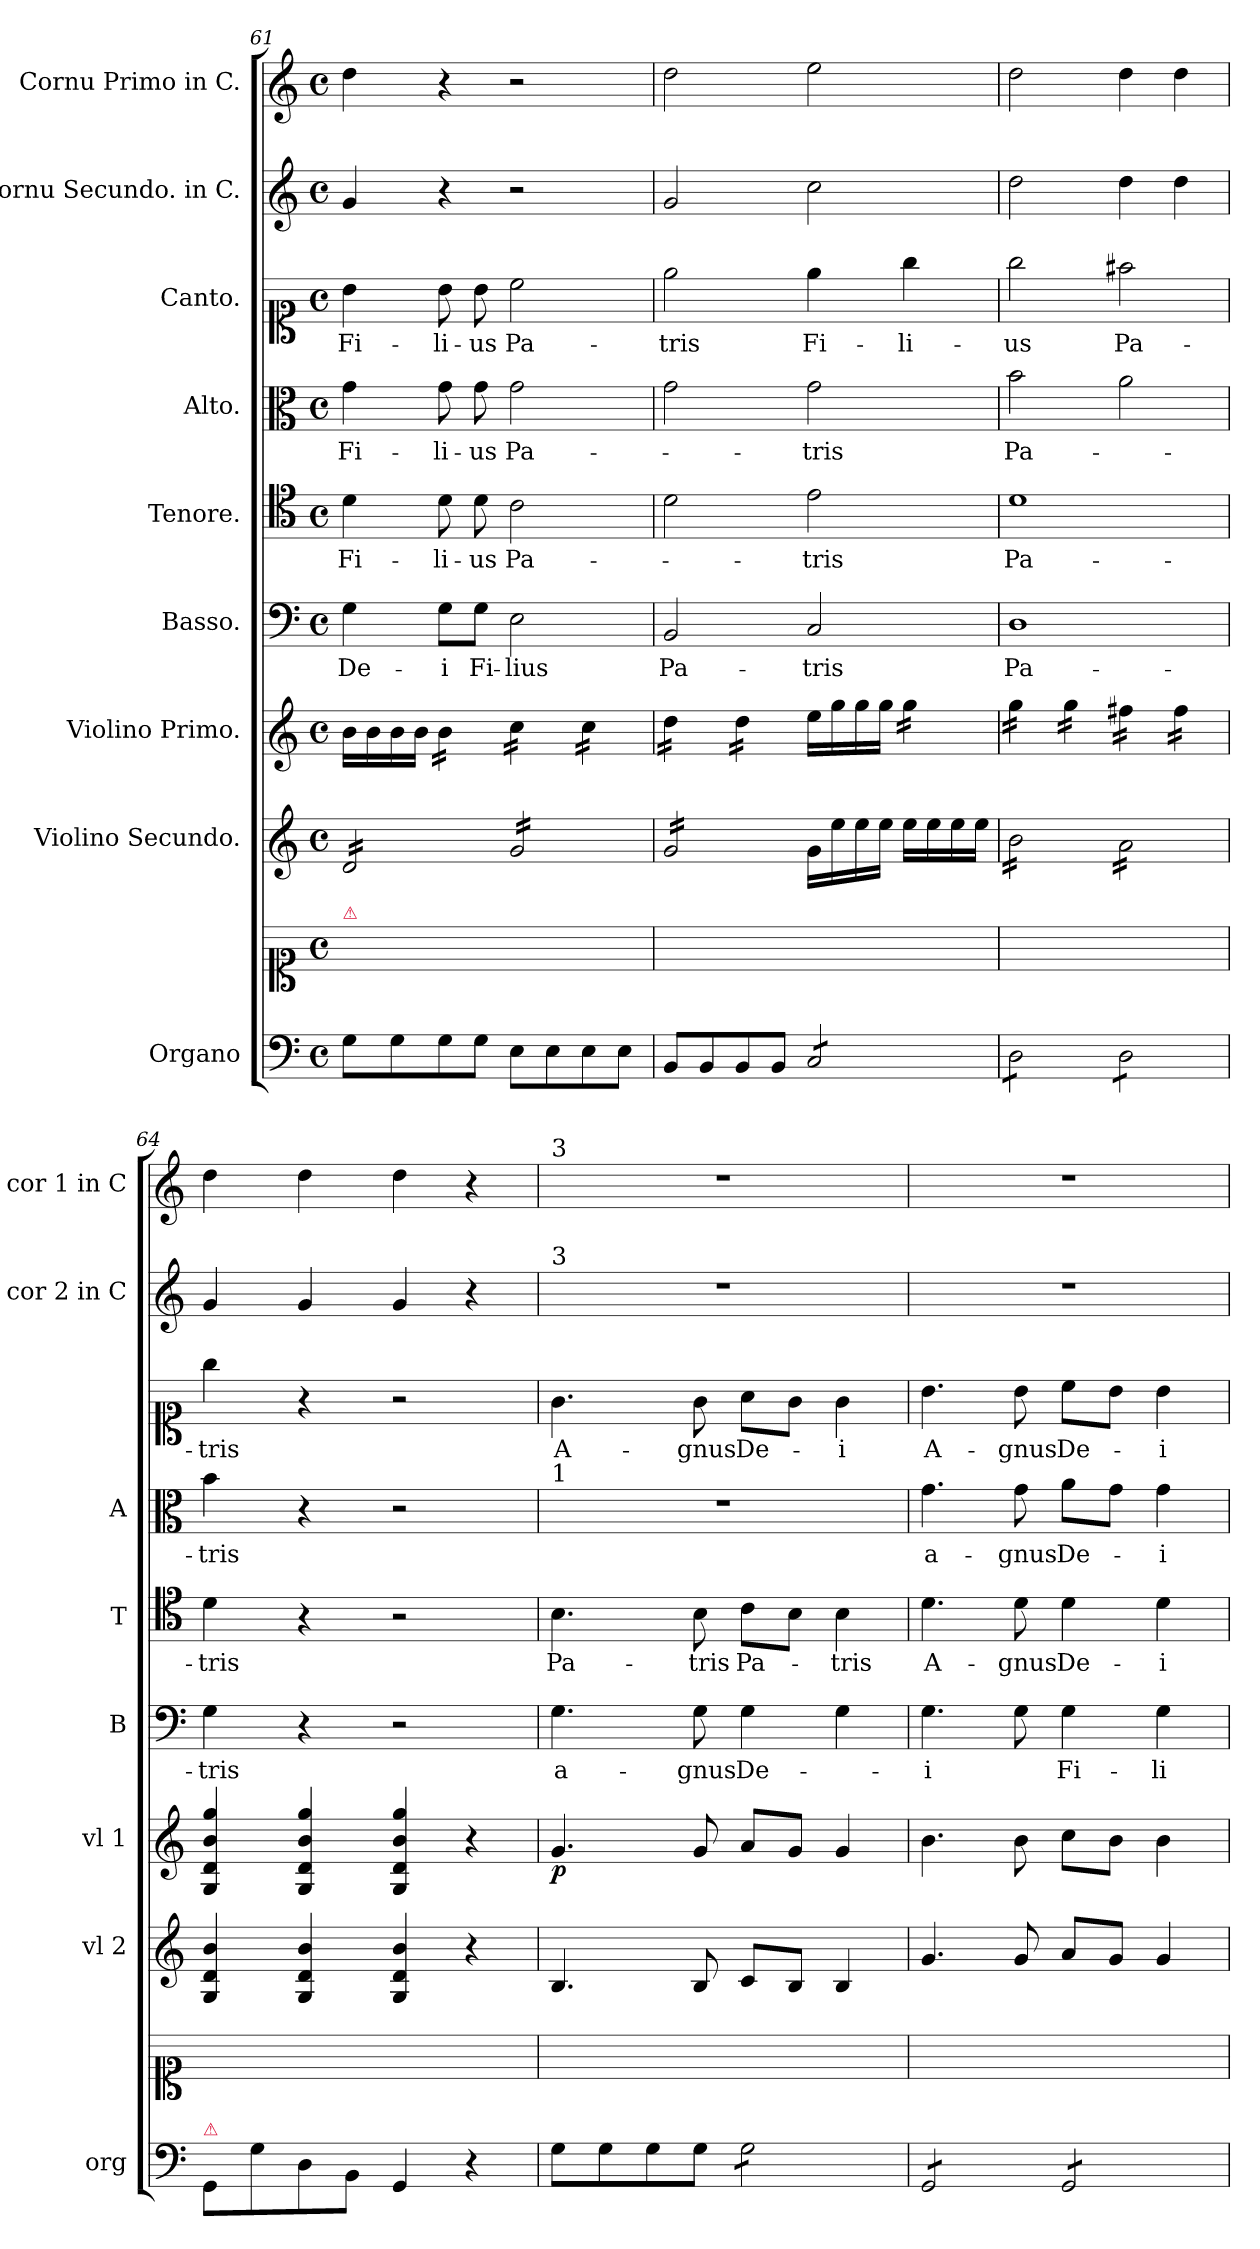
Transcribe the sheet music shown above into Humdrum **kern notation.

**kern	**kern	**kern	**kern	**dynam	**kern	**text	**kern	**text	**kern	**text	**kern	**text	**kern	**kern
*part9	*part9	*part8	*part7	*part7	*part6	*part6	*part5	*part5	*part4	*part4	*part3	*part3	*part2	*part1
*staff10	*staff9	*staff8	*staff7	*staff7	*staff6	*staff6	*staff5	*staff5	*staff4	*staff4	*staff3	*staff3	*staff2	*staff1
*I"Organo	*	*I"Violino Secundo.	*I"Violino Primo.	*	*I"Basso.	*	*I"Tenore.	*	*I"Alto.	*	*I"Canto.	*	*I"Cornu Secundo. in C.	*I"Cornu Primo in C.
*I'org	*	*I'vl 2	*I'vl 1	*	*I'B	*	*I'T	*	*I'A	*	*	*	*I'cor 2 in C	*I'cor 1 in C
*clefF4	*clefC1	*clefG2	*clefG2	*	*clefF4	*	*clefC4	*	*clefC3	*	*clefC1	*	*clefG2	*clefG2
*k[]	*k[]	*k[]	*k[]	*	*k[]	*	*k[]	*	*k[]	*	*k[]	*	*k[]	*k[]
*M4/4	*M4/4	*M4/4	*M4/4	*	*M4/4	*	*M4/4	*	*M4/4	*	*M4/4	*	*M4/4	*M4/4
*met(c)	*met(c)	*met(c)	*met(c)	*	*met(c)	*	*met(c)	*	*met(c)	*	*met(c)	*	*met(c)	*met(c)
=61	=61	=61	=61	=61	=61	=61	=61	=61	=61	=61	=61	=61	=61	=61
!	!LO:TX:a:color=crimson:t=⚠	!	!	!	!	!	!	!	!	!	!	!	!	!
*	*	*tremolo	*	*	*	*	*	*	*	*	*	*	*	*
8G\L	1ryy	16d/LL	16b\LL	.	4G\	De-	4d\	Fi-	4g\	Fi-	4b\	Fi-	4g/	4dd\
.	.	16d/	16b\	.	.	.	.	.	.	.	.	.	.	.
8G\	.	16d/	16b\	.	.	.	.	.	.	.	.	.	.	.
.	.	16d/	16b\JJ	.	.	.	.	.	.	.	.	.	.	.
*	*	*	*tremolo	*	*	*	*	*	*	*	*	*	*	*
8G\	.	16d/	16b\LL	.	8G\L	-i	8d\	-li-	8g\	-li-	8b\	-li-	4r	4r
.	.	16d/	16b\	.	.	.	.	.	.	.	.	.	.	.
8G\J	.	16d/	16b\	.	8G\J	Fi-	8d\	-us	8g\	-us	8b\	-us	.	.
.	.	16d/JJ	16b\JJ	.	.	.	.	.	.	.	.	.	.	.
8E\L	.	16g/LL	16cc\LL	.	2E\	-lius	2c\	Pa-	2g\	Pa-	2cc\	Pa-	2r	2r
.	.	16g/	16cc\	.	.	.	.	.	.	.	.	.	.	.
8E\	.	16g/	16cc\	.	.	.	.	.	.	.	.	.	.	.
.	.	16g/	16cc\JJ	.	.	.	.	.	.	.	.	.	.	.
8E\	.	16g/	16cc\LL	.	.	.	.	.	.	.	.	.	.	.
.	.	16g/	16cc\	.	.	.	.	.	.	.	.	.	.	.
8E\J	.	16g/	16cc\	.	.	.	.	.	.	.	.	.	.	.
.	.	16g/JJ	16cc\JJ	.	.	.	.	.	.	.	.	.	.	.
=62	=62	=62	=62	=62	=62	=62	=62	=62	=62	=62	=62	=62	=62	=62
8BB/L	1ryy	16g/LL	16dd\LL	.	2BB/	Pa-	2d\	.	2g\	.	2ee\	-tris	2g/	2dd\
.	.	16g/	16dd\	.	.	.	.	.	.	.	.	.	.	.
8BB/	.	16g/	16dd\	.	.	.	.	.	.	.	.	.	.	.
.	.	16g/	16dd\JJ	.	.	.	.	.	.	.	.	.	.	.
8BB/	.	16g/	16dd\LL	.	.	.	.	.	.	.	.	.	.	.
.	.	16g/	16dd\	.	.	.	.	.	.	.	.	.	.	.
8BB/J	.	16g/	16dd\	.	.	.	.	.	.	.	.	.	.	.
.	.	16g/JJ	16dd\JJ	.	.	.	.	.	.	.	.	.	.	.
*	*	*	*Xtremolo	*	*	*	*	*	*	*	*	*	*	*
*	*	*Xtremolo	*	*	*	*	*	*	*	*	*	*	*	*
*tremolo	*	*	*	*	*	*	*	*	*	*	*	*	*	*
8C/L	.	16g\LL	16ee\LL	.	2C/	-tris	2e\	-tris	2g\	-tris	4ee\	Fi-	2cc\	2ee\
.	.	16ee\	16gg\	.	.	.	.	.	.	.	.	.	.	.
8C/	.	16ee\	16gg\	.	.	.	.	.	.	.	.	.	.	.
.	.	16ee\JJ	16gg\JJ	.	.	.	.	.	.	.	.	.	.	.
*	*	*	*tremolo	*	*	*	*	*	*	*	*	*	*	*
8C/	.	16ee\LL	16gg\LL	.	.	.	.	.	.	.	4gg\	-li-	.	.
.	.	16ee\	16gg\	.	.	.	.	.	.	.	.	.	.	.
8C/J	.	16ee\	16gg\	.	.	.	.	.	.	.	.	.	.	.
.	.	16ee\JJ	16gg\JJ	.	.	.	.	.	.	.	.	.	.	.
=63	=63	=63	=63	=63	=63	=63	=63	=63	=63	=63	=63	=63	=63	=63
*	*	*tremolo	*	*	*	*	*	*	*	*	*	*	*	*
8D\L	1ryy	16b\LL	16gg\LL	.	1D	Pa-	1d	Pa-	2b\	Pa-	2gg\	-us	2dd\	2dd\
.	.	16b\	16gg\	.	.	.	.	.	.	.	.	.	.	.
8D\	.	16b\	16gg\	.	.	.	.	.	.	.	.	.	.	.
.	.	16b\	16gg\JJ	.	.	.	.	.	.	.	.	.	.	.
8D\	.	16b\	16gg\LL	.	.	.	.	.	.	.	.	.	.	.
.	.	16b\	16gg\	.	.	.	.	.	.	.	.	.	.	.
8D\J	.	16b\	16gg\	.	.	.	.	.	.	.	.	.	.	.
.	.	16b\JJ	16gg\JJ	.	.	.	.	.	.	.	.	.	.	.
8D\L	.	16a\LL	16ff#X\LL	.	.	.	.	.	2a\	.	2ff#X\	Pa-	4dd\	4dd\
.	.	16a\	16ff#X\	.	.	.	.	.	.	.	.	.	.	.
8D\	.	16a\	16ff#X\	.	.	.	.	.	.	.	.	.	.	.
.	.	16a\	16ff#X\JJ	.	.	.	.	.	.	.	.	.	.	.
8D\	.	16a\	16ff#\LL	.	.	.	.	.	.	.	.	.	4dd\	4dd\
.	.	16a\	16ff#\	.	.	.	.	.	.	.	.	.	.	.
8D\J	.	16a\	16ff#\	.	.	.	.	.	.	.	.	.	.	.
*Xtremolo	*	*	*	*	*	*	*	*	*	*	*	*	*	*
.	.	16a\JJ	16ff#\JJ	.	.	.	.	.	.	.	.	.	.	.
*	*	*	*Xtremolo	*	*	*	*	*	*	*	*	*	*	*
*	*	*Xtremolo	*	*	*	*	*	*	*	*	*	*	*	*
=64	=64	=64	=64	=64	=64	=64	=64	=64	=64	=64	=64	=64	=64	=64
!LO:TX:a:color=crimson:t=⚠	!	!	!	!	!	!	!	!	!	!	!	!	!	!
8GG/L	1ryy	4G/ 4d/ 4b/	4G/ 4d/ 4b/ 4gg/	.	4G\	-tris	4d\	-tris	4b\	-tris	4gg\	-tris	4g/	4dd\
8G\	.	.	.	.	.	.	.	.	.	.	.	.	.	.
8D\	.	4G/ 4d/ 4b/	4G/ 4d/ 4b/ 4gg/	.	4r	.	4r	.	4r	.	4r	.	4g/	4dd\
8BB\J	.	.	.	.	.	.	.	.	.	.	.	.	.	.
4GG/	.	4G/ 4d/ 4b/	4G/ 4d/ 4b/ 4gg/	.	2r	.	2r	.	2r	.	2r	.	4g/	4dd\
4r	.	4r	4r	.	.	.	.	.	.	.	.	.	4r	4r
=65	=65	=65	=65	=65	=65	=65	=65	=65	=65	=65	=65	=65	=65	=65
!	!	!	!	!	!	!	!	!	!	!	!	!	!	!LO:TX:a:t=3
!	!	!	!	!	!	!	!	!	!	!	!	!	!LO:TX:a:t=3	!
!	!	!	!	!	!	!	!	!	!LO:TX:a:t=1	!	!	!	!	!
!	!	!	!	!LO:DY:b	!	!	!	!	!	!	!	!	!	!
8G\L	1ryy	4.B/	4.g/	p	4.G\	a-	4.B\	Pa-	1r	.	4.g\	A-	1r	1r
8G\	.	.	.	.	.	.	.	.	.	.	.	.	.	.
8G\	.	.	.	.	.	.	.	.	.	.	.	.	.	.
8G\J	.	8B/	8g/	.	8G\	-gnus	8B\	-tris	.	.	8g\	-gnus	.	.
*tremolo	*	*	*	*	*	*	*	*	*	*	*	*	*	*
8G\L	.	8c/L	8a/L	.	4G\	De-	8c\L	Pa-	.	.	8a\L	De-	.	.
8G\	.	8B/J	8g/J	.	.	.	8B\J	.	.	.	8g\J	.	.	.
8G\	.	4B/	4g/	.	4G\	.	4B\	-tris	.	.	4g\	-i	.	.
8G\J	.	.	.	.	.	.	.	.	.	.	.	.	.	.
=66	=66	=66	=66	=66	=66	=66	=66	=66	=66	=66	=66	=66	=66	=66
8GG/L	1ryy	4.g/	4.b\	.	4.G\	-i	4.d\	A-	4.g\	a-	4.b\	A-	1r	1r
8GG/	.	.	.	.	.	.	.	.	.	.	.	.	.	.
8GG/	.	.	.	.	.	.	.	.	.	.	.	.	.	.
8GG/J	.	8g/	8b\	.	8G\	.	8d\	-gnus	8g\	-gnus	8b\	-gnus	.	.
8GG/L	.	8a/L	8cc\L	.	4G\	Fi-	4d\	De-	8a\L	De-	8cc\L	De-	.	.
8GG/	.	8g/J	8b\J	.	.	.	.	.	8g\J	.	8b\J	.	.	.
8GG/	.	4g/	4b\	.	4G\	-li-	4d\	-i	4g\	-i	4b\	-i	.	.
8GG/J	.	.	.	.	.	.	.	.	.	.	.	.	.	.
*Xtremolo	*	*	*	*	*	*	*	*	*	*	*	*	*	*
=	=	=	=	=	=	=	=	=	=	=	=	=	=	=
*-	*-	*-	*-	*-	*-	*-	*-	*-	*-	*-	*-	*-	*-	*-
